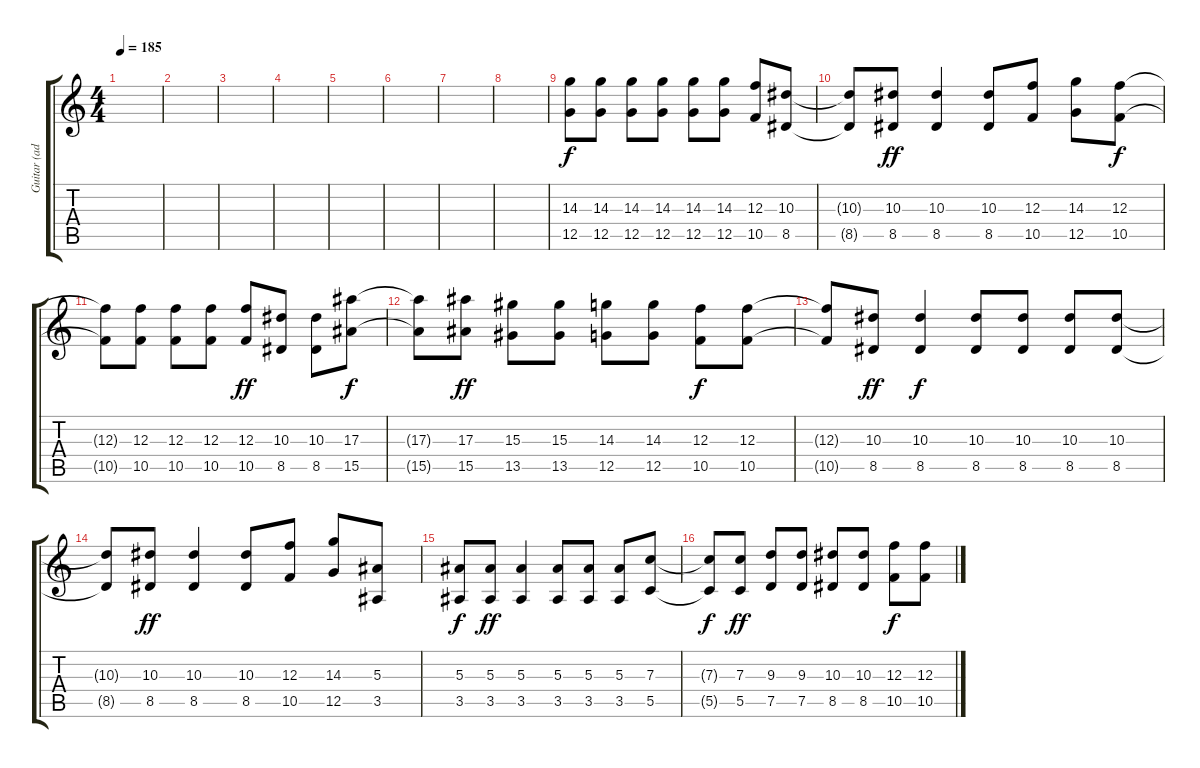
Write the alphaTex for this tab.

\track ("Guitar (additional guitars)" "Guitar (ad") {instrument distortionguitar}
\staff {score tabs}
\tuning (D4 A3 F3 C3 G2 C2) {hide}
\ts (4 4)
\tempo 185
\clef g2
\ks c
|
|
|
|
|
|
|
|
(14.3 12.5).8 (14.3 12.5).8 (14.3 12.5).8 (14.3 12.5).8 (14.3 12.5).8 (14.3 12.5).8 (12.3 10.5).8 (10.3 8.5).8 |
(10.3{t} 8.5{t}).8{dy f} (10.3 8.5).8{dy ff} (10.3 8.5).4 (10.3 8.5).8 (12.3 10.5).8 (14.3 12.5).8 (12.3 10.5).8{dy f} |
(12.3{t} 10.5{t}).8 (12.3 10.5).8 (12.3 10.5).8 (12.3 10.5).8 (12.3 10.5).8{dy ff} (10.3 8.5).8 (10.3 8.5).8 (17.3 15.5).8{dy f} |
(17.3{t} 15.5{t}).8 (17.3 15.5).8{dy ff} (15.3 13.5).8 (15.3 13.5).8 (14.3 12.5).8 (14.3 12.5).8 (12.3 10.5).8{dy f} (12.3 10.5).8 |
(12.3{t} 10.5{t}).8 (10.3 8.5).8{dy ff} (10.3 8.5).4{dy f} (10.3 8.5).8 (10.3 8.5).8 (10.3 8.5).8 (10.3 8.5).8 |
(10.3{t} 8.5{t}).8 (10.3 8.5).8{dy ff} (10.3 8.5).4 (10.3 8.5).8 (12.3 10.5).8 (14.3 12.5).8 (5.3 3.5).8 |
(5.3 3.5).8{dy f} (5.3 3.5).8{dy ff} (5.3 3.5).4 (5.3 3.5).8 (5.3 3.5).8 (5.3 3.5).8 (7.3 5.5).8 |
(7.3{t} 5.5{t}).8{dy f} (7.3 5.5).8{dy ff} (9.3 7.5).8 (9.3 7.5).8 (10.3 8.5).8 (10.3 8.5).8 (12.3 10.5).8{dy f} (12.3 10.5).8
